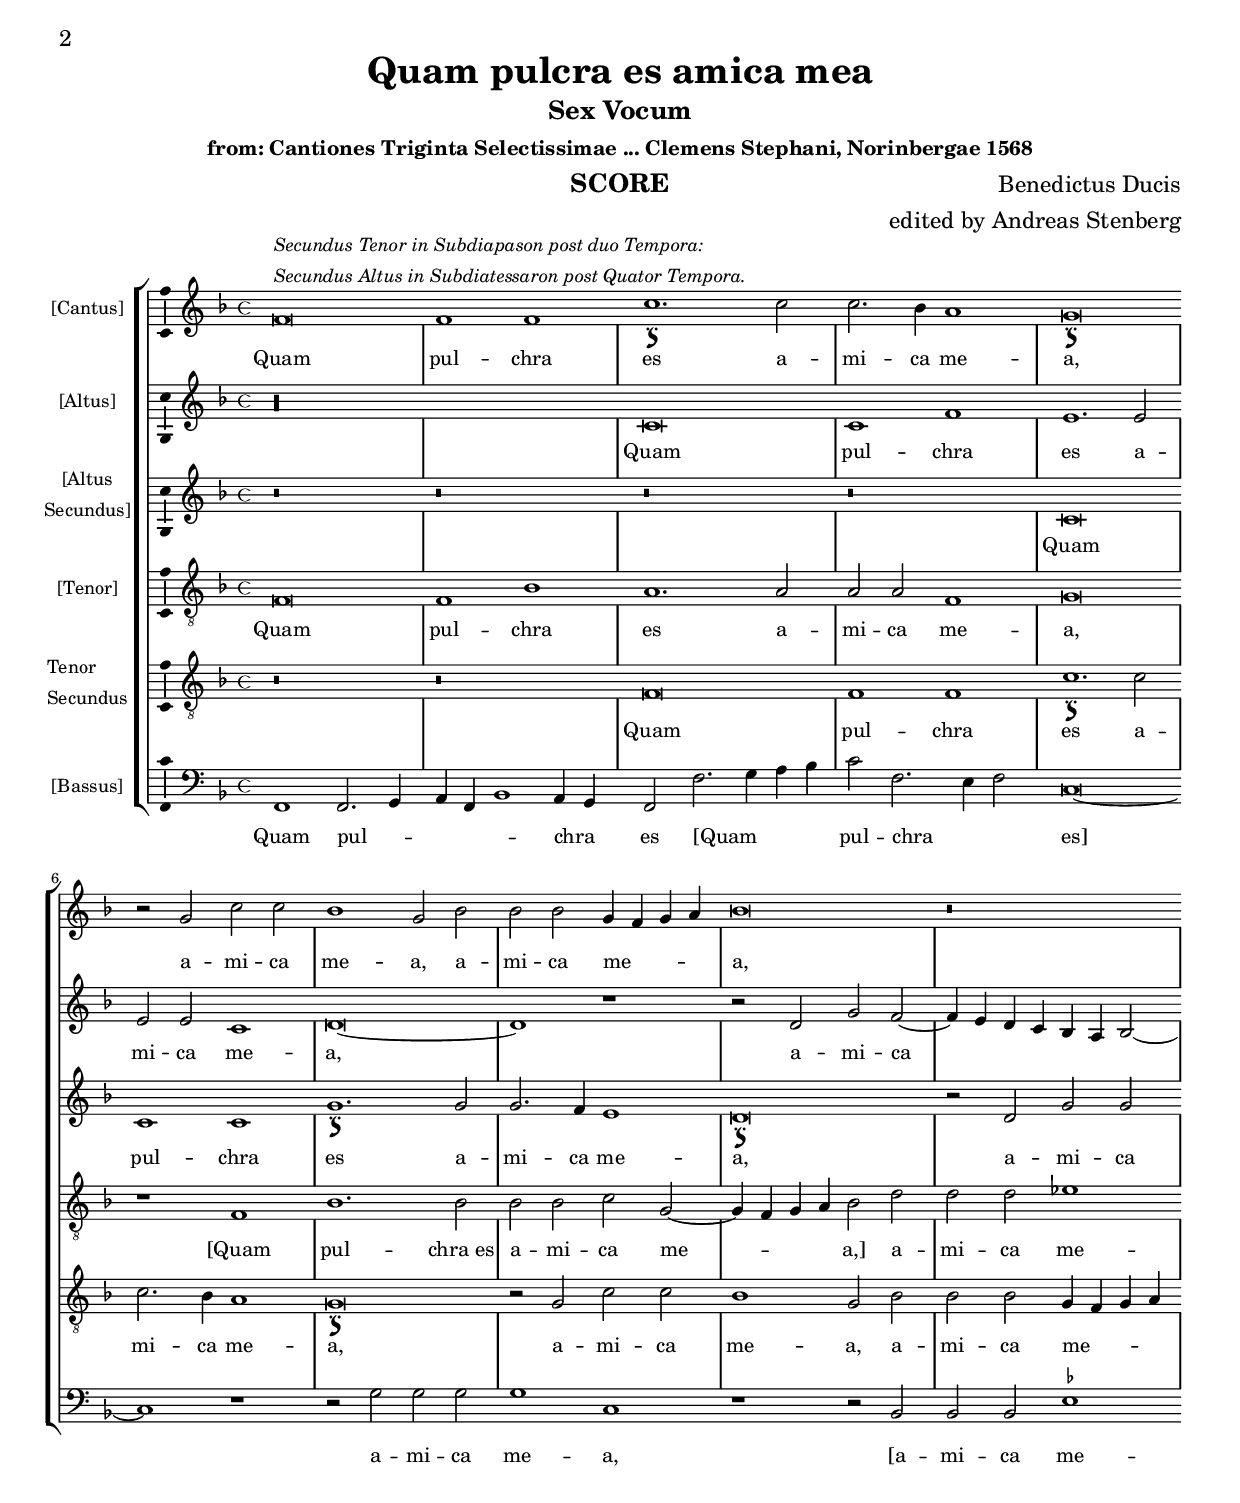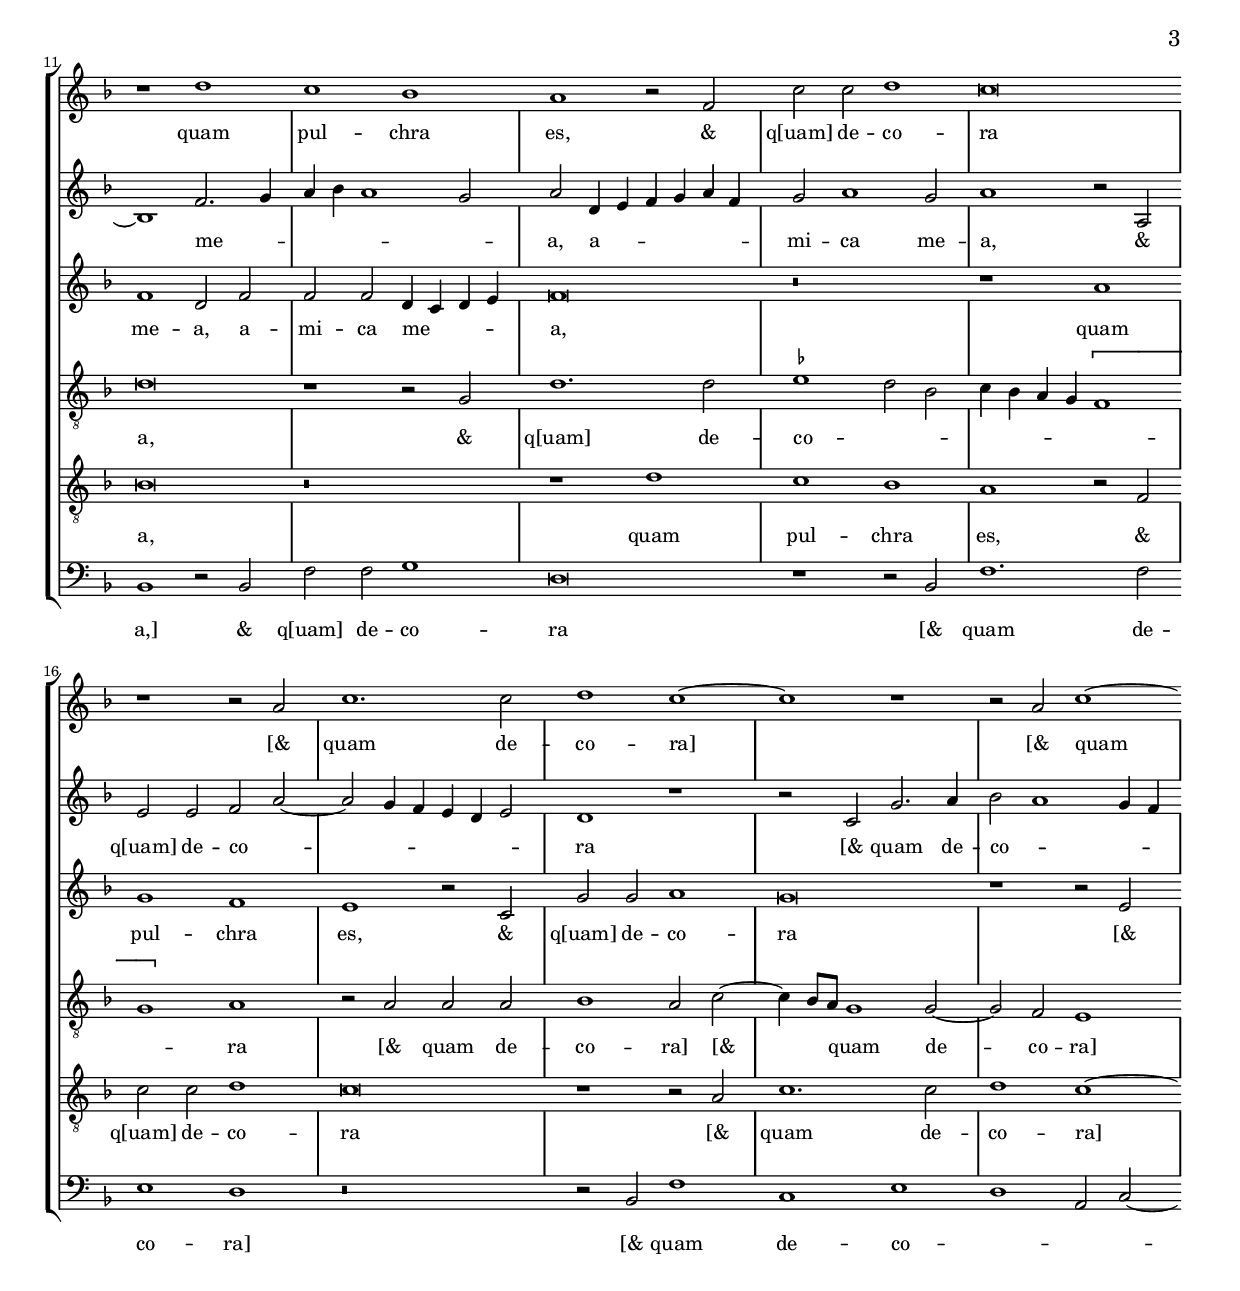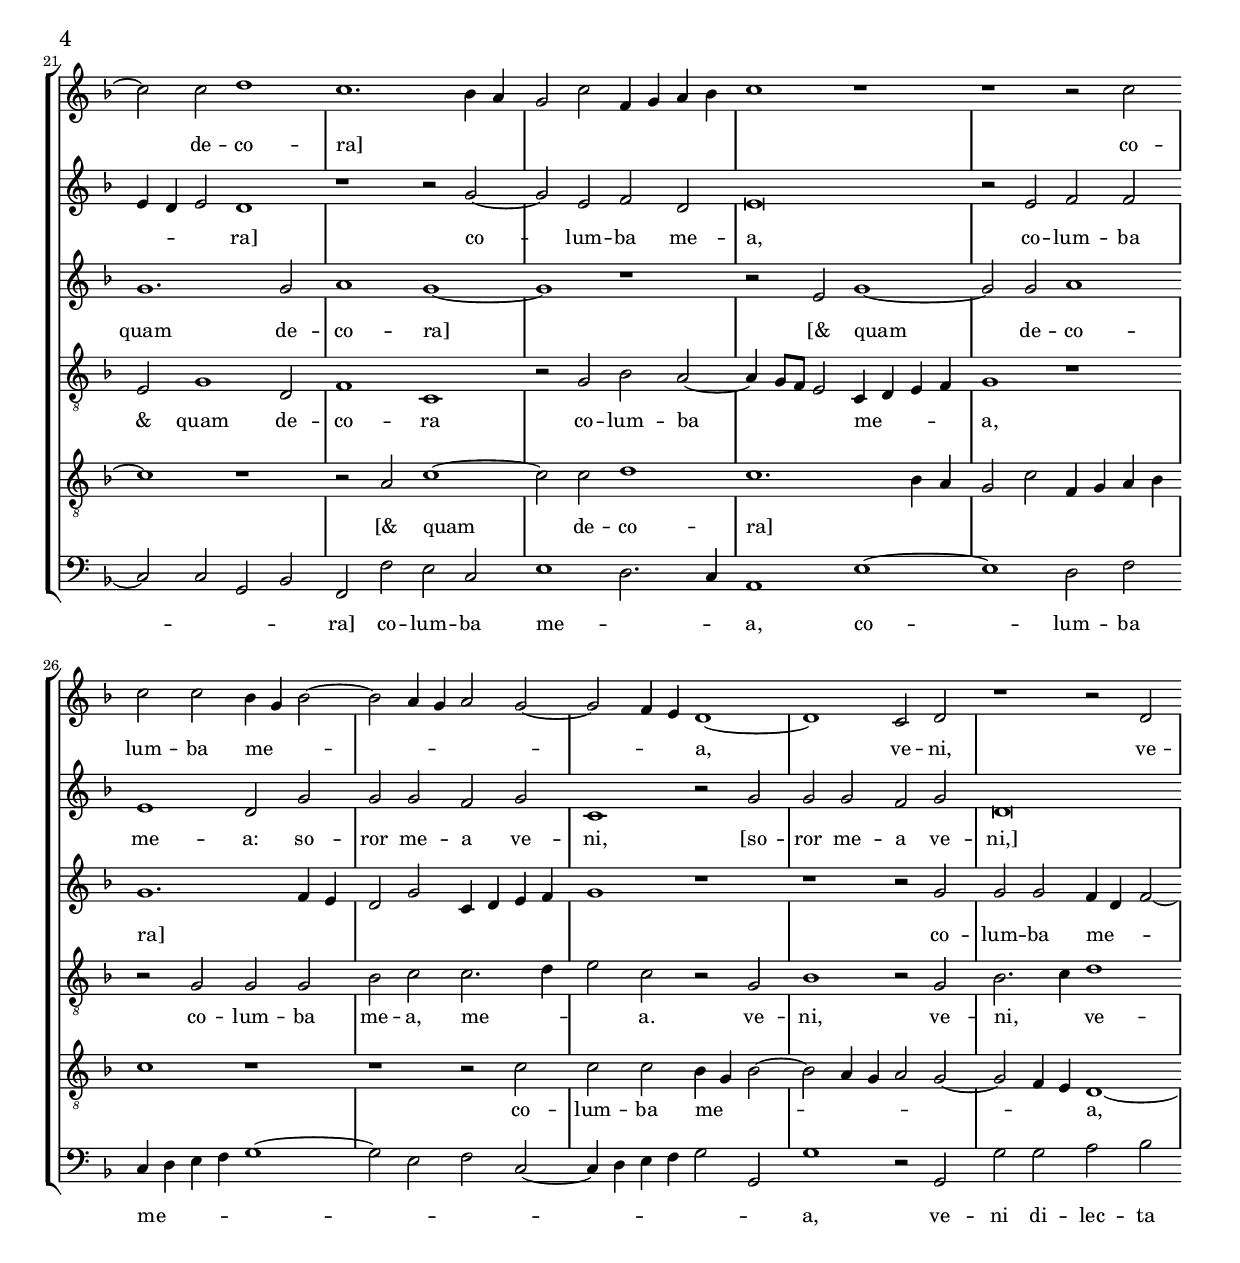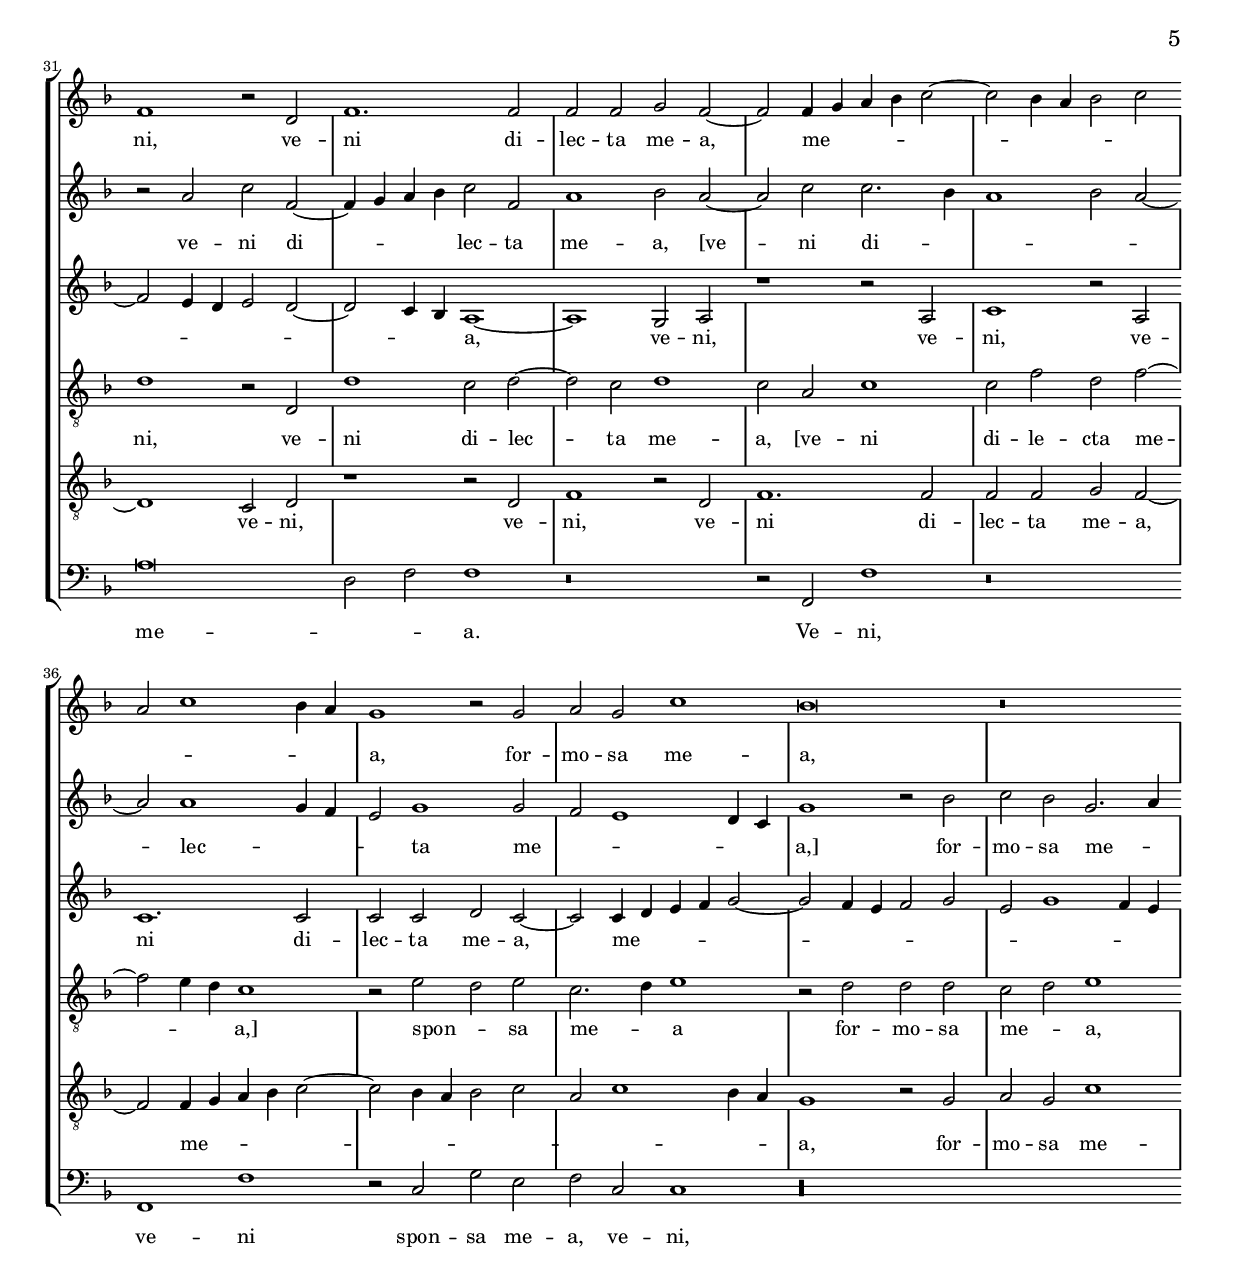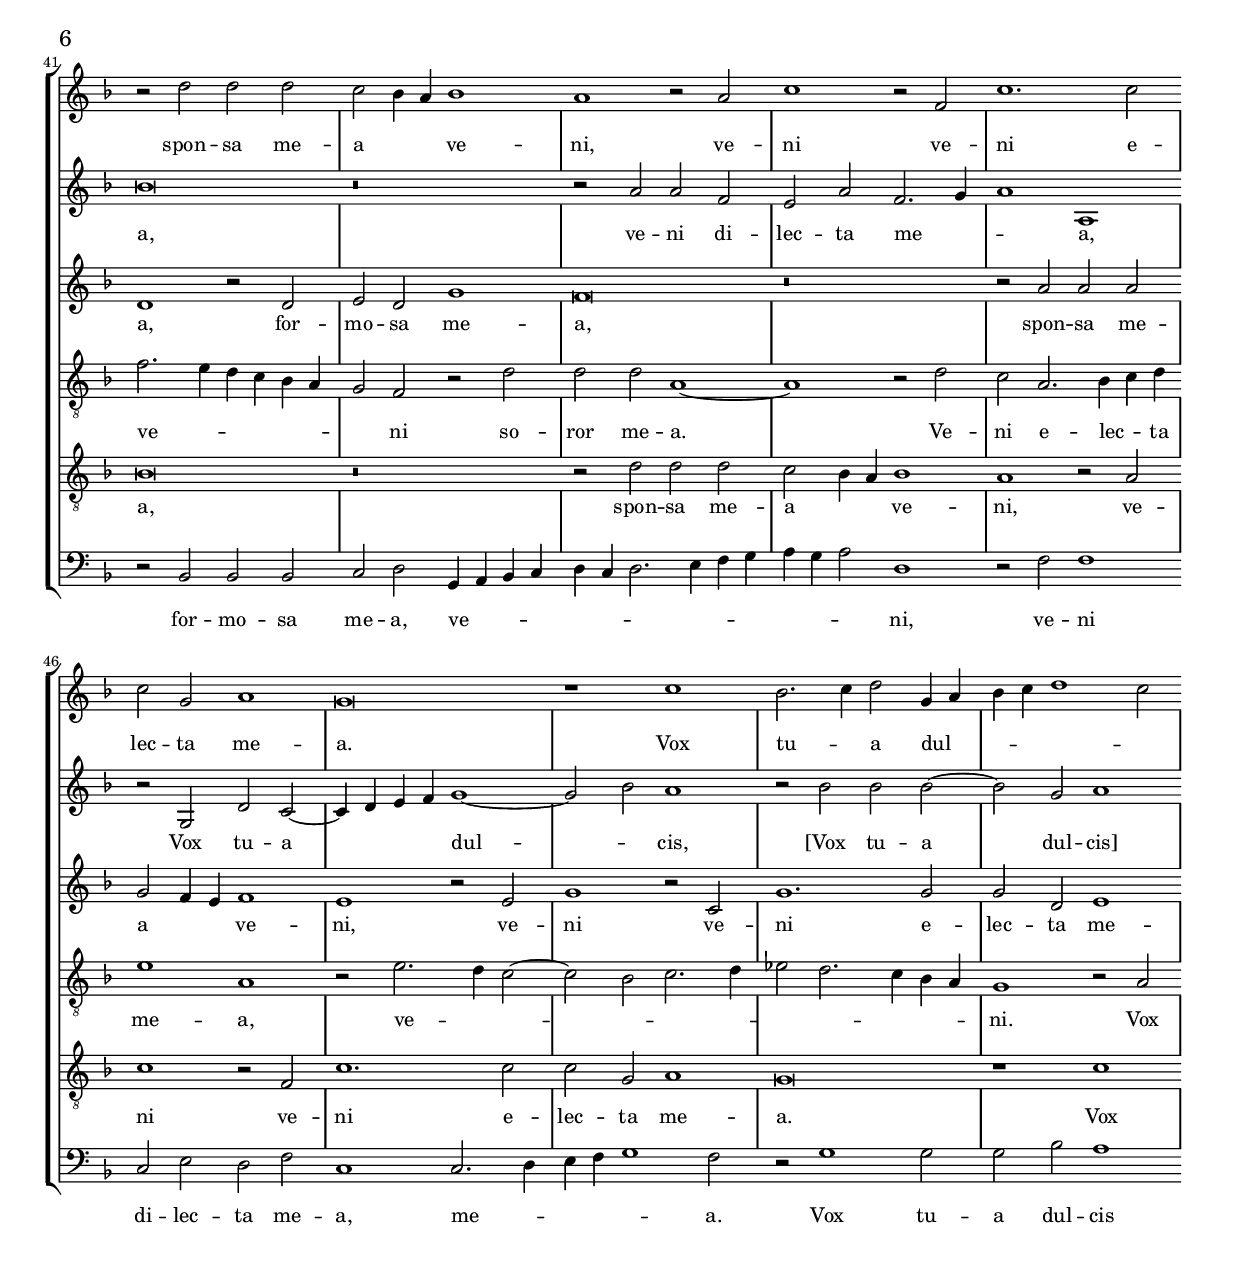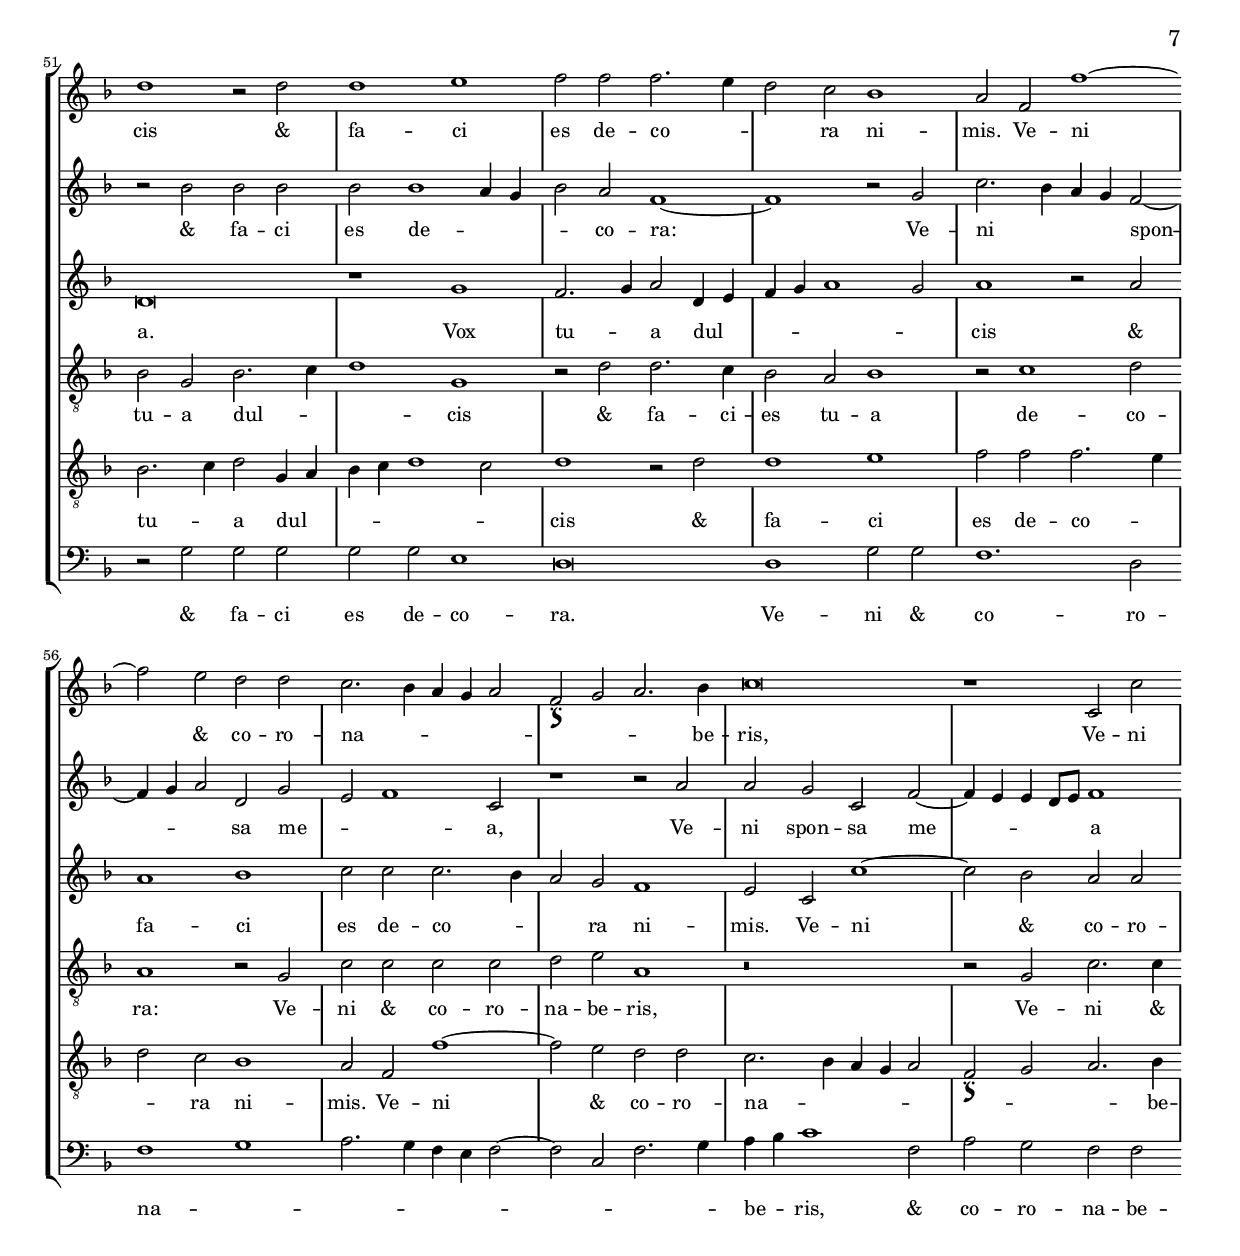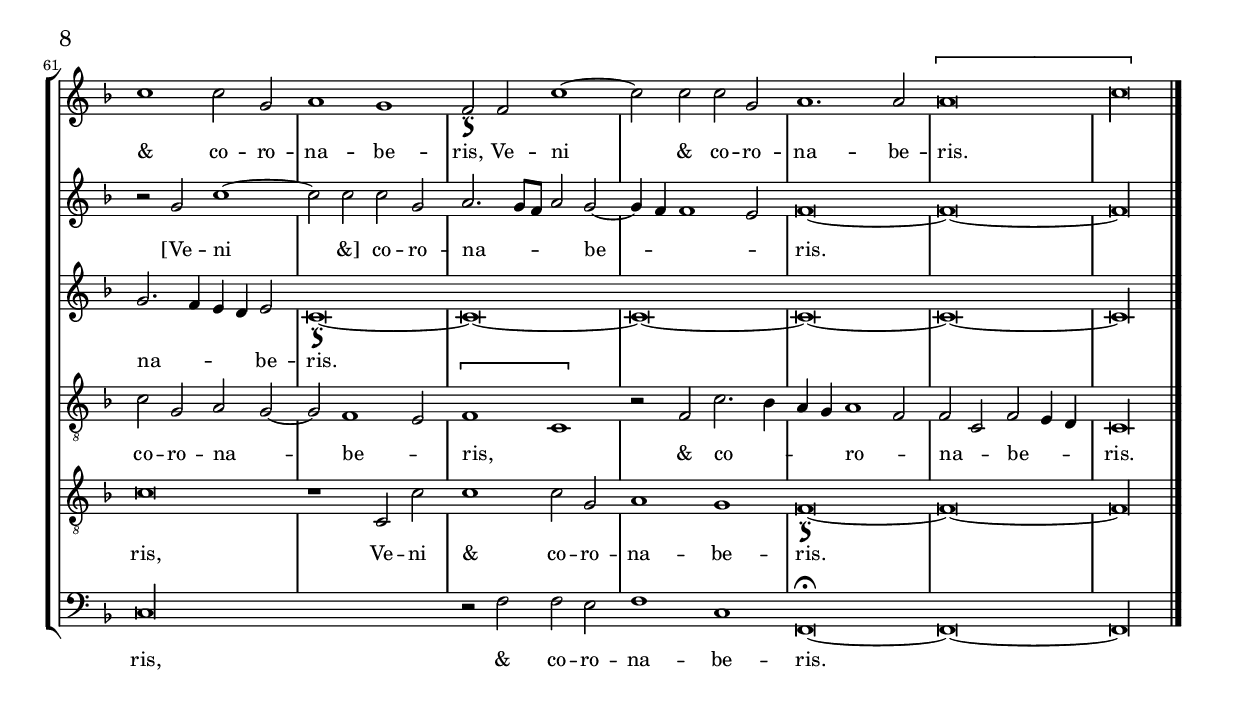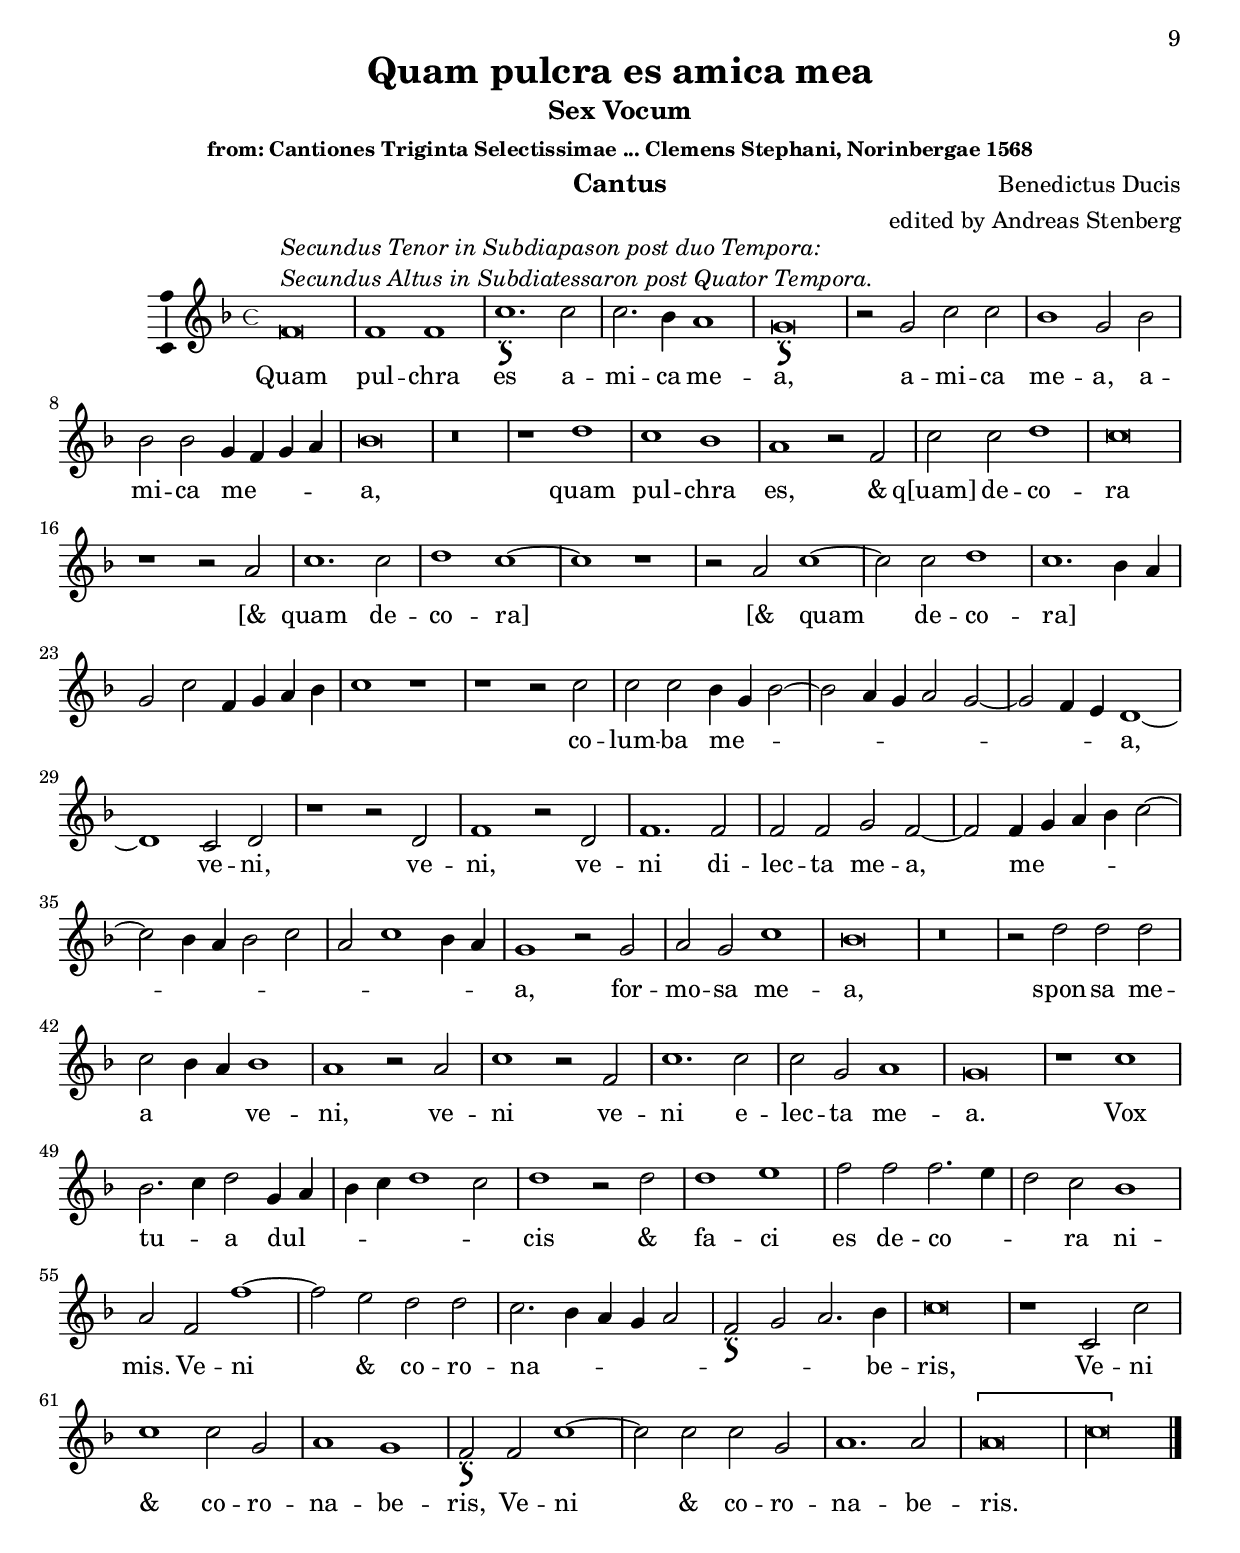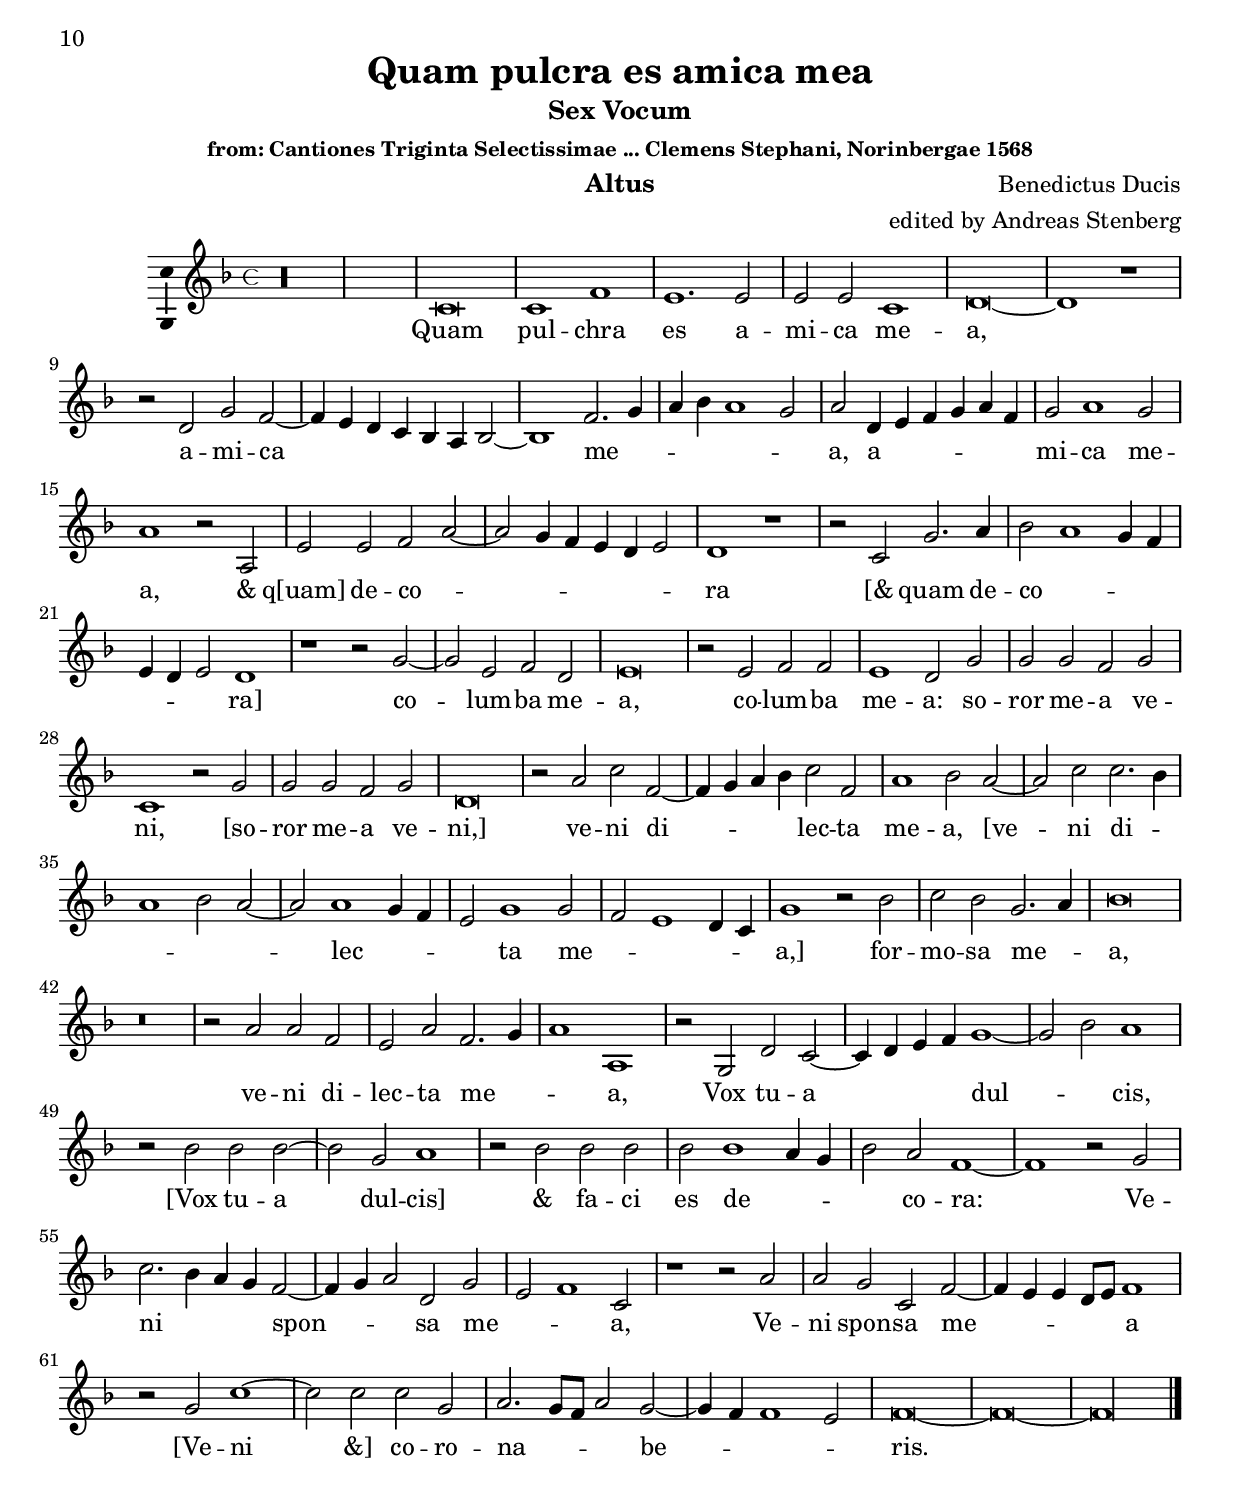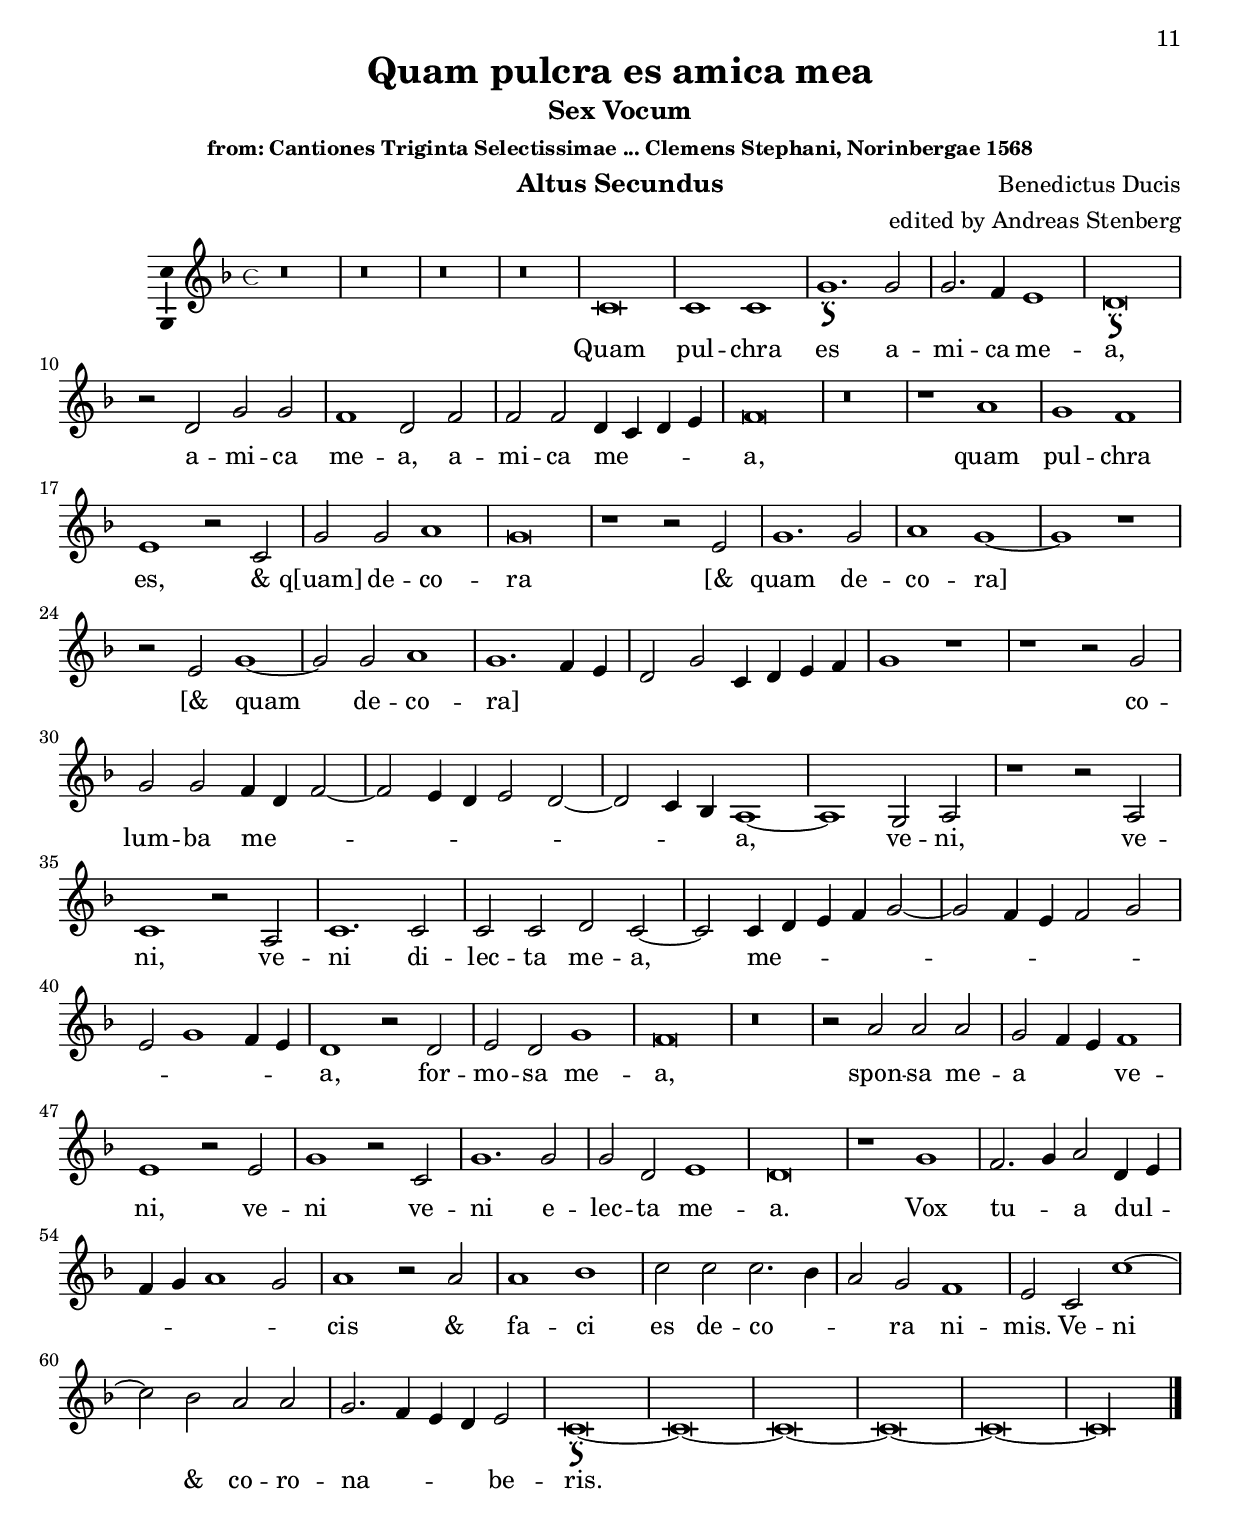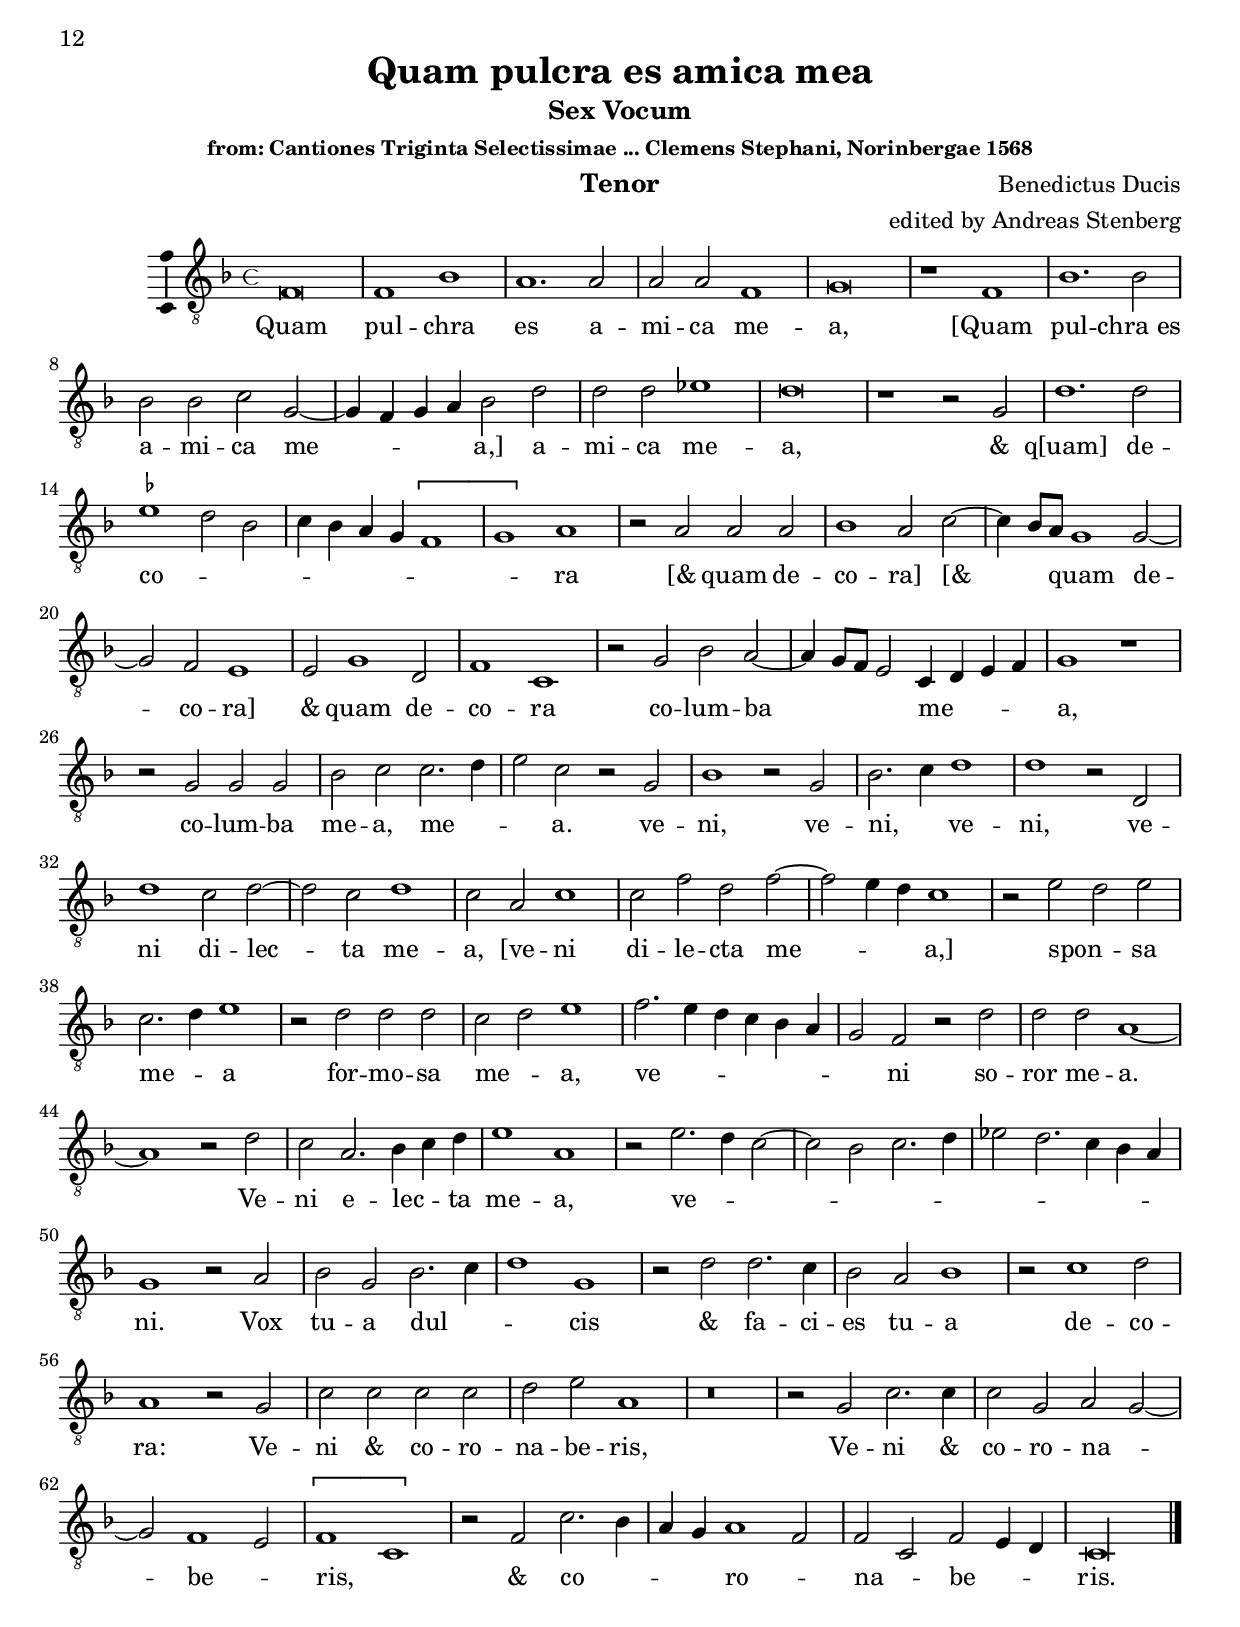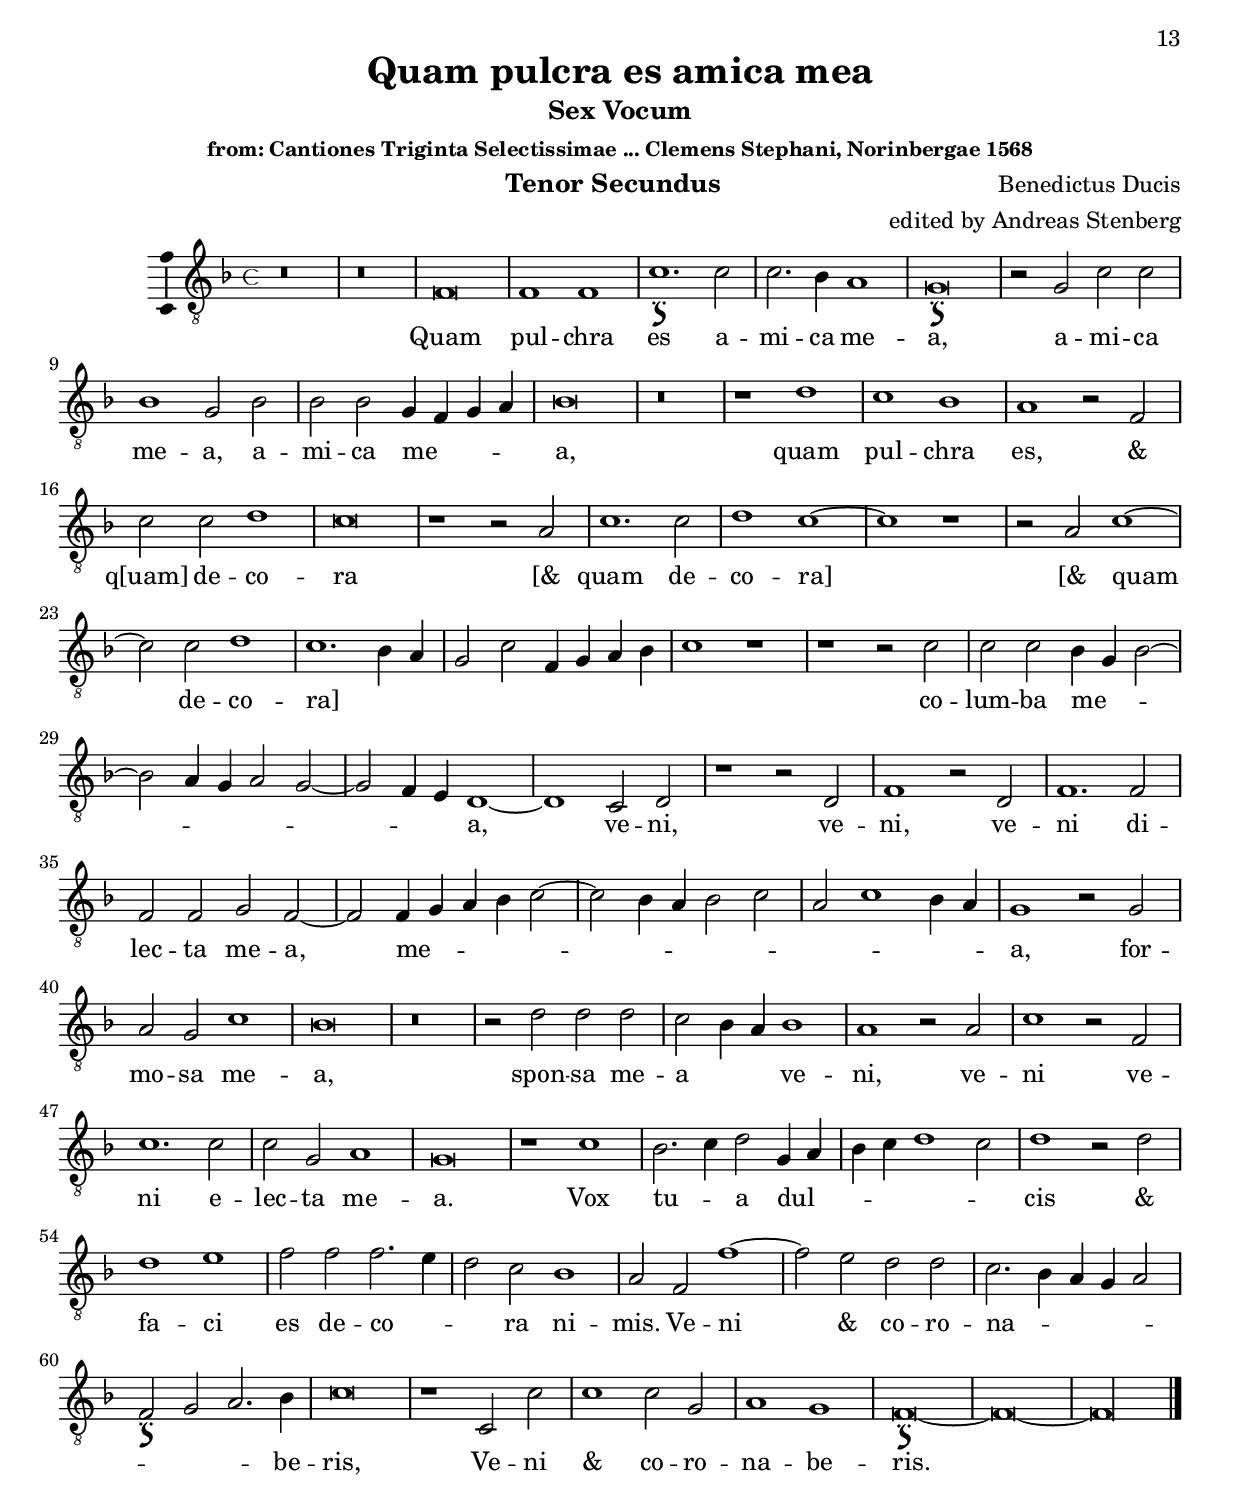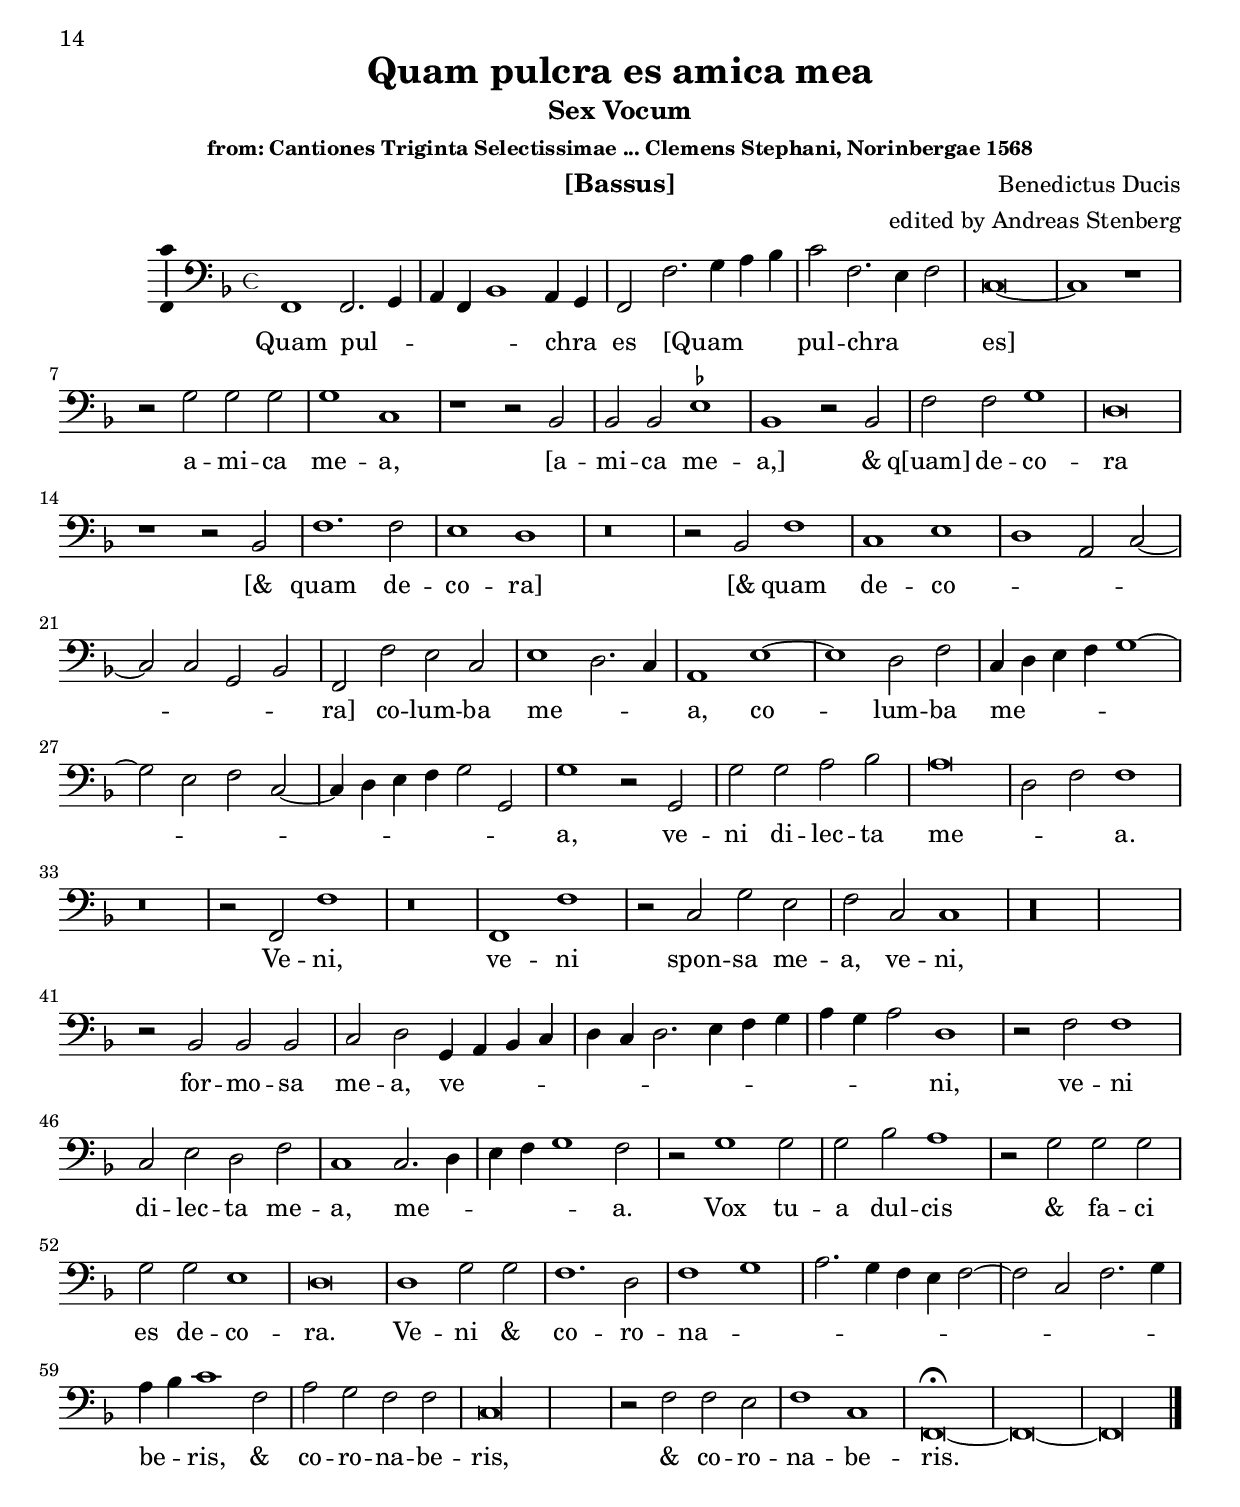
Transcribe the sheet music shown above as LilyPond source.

\version "2.18.2"
\language "deutsch"
\paper {
  ragged-bottom = ##t
  ragged-last-bottom = ##t
  print-all-headers = ##t
  page-breaking = #ly:minimal-breaking
}
% #(set-global-staff-size 18)
ficta = { \once \set  suggestAccidentals =##t }
fictaOff = { \set suggestAccidentals =##f }

\header {
  title = "Quam pulcra es amica mea"
  subtitle = "Sex Vocum"
  subsubtitle = "from: Cantiones Triginta Selectissimae ... Clemens Stephani, Norinbergae 1568" 
  composer = "Benedictus Ducis"
  arranger = "edited by Andreas Stenberg" 
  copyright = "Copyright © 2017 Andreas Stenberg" 
}

global = {
  \key f \major
  \override Staff.TimeSignature.style = #'mensural 
  \time 4/4
  \set Timing.measureLength =#(ly:make-moment 8/4)
  \hide Slur
}

soprano = \relative c' {
  \global
  % Music follows here.
  \tag #'sop {
    f\breve ^\markup {
      \italic
      \column { 
        "Secundus Tenor in Subdiapason post duo Tempora:"
        "Secundus Altus in Subdiatessaron post Quator Tempora."
      }
    }
  }
  \tag #'alt { 
    r\breve
    r\breve
    r\breve
    r\breve
    f\breve
  }
  \tag #'ten {
    r\breve
    r\breve
    f\breve
  }
  f1 f1
  c'1._\signumcongruentiae c2
  c2. b4 a1
  g\breve_\signumcongruentiae
  r2 g2 c2 c2
  b1 g2 b2 
  b2 b2 g4( f4 g4 a4) 
  %%  page 1 system 2
  b \breve 
  r \breve
  r1 d1
  c1 b1
  a1 r2 f2
  c'2 c2 d1
  c\breve
  r1 r2 a2
  c1. c2 
  d1 c1~
  c1 r1 
  r2 a2 c1~
  c2 c2 d1 
  c1.( b4 a g2
  c2  f,4 g4 a4 b4
  %% page 1 system 3
  c1) r1
  r1 r2 c2
  c2 c2 b4( g4 b2~
  b2 a4 g4 a2 g2~
  g2 f4 e4) d1~
  d1 c2 d2
  r1 r2 d2
  f1 r2 d2
  f1. f2
  f2 f2 g2 f2~
  f2 f4(g4
  %% page 1 system 4
  a4 b4 c2~
  c2 b4 a4 b2 c2 
  a2 c1 b4 a4) 
  g1 r2 g2 
  a2 g2  c1
  b\breve
  r\breve
  r2 d2 d2 d2 
  c2( b4 a4) b1
  a1 r2 a2
  c1 r2 f,2
  c'1. c2
  %% page 2 system 1
  c2 g2 a1
  g\breve
  r1 c1
  b2.( c4) d2 g,4( a4
  b4 c4 d1 c2)
  d1 r2 d2
  d1 e1
  f2 f2 f2.( e4
  d2) c2 b1
  a2 f2
  %% page 2 system 2
  f'1~
  f2 e2  d2 d2 
  \tag #'sop {
  c2.( b4 a4 g4 a2 
  f2_\signumcongruentiae  g2 a2.)  b4 
  c\breve
  r1 c,2 c'2
  c1 c2 g2
  a1 g1
  f2_\signumcongruentiae f2 c'1~
  c2 c2 c2 g2
  a1. a2 
  \[a\breve(
  \cadenzaOn
  c\longa)\]
  \undo \hide Staff.BarLine
  \bar "|."
  }
  \tag #'alt {
    c2.( b4 a4 g4) a2 
    f\breve~_\signumcongruentiae
    f\breve~
    f\breve~
    f\breve~
    f\breve~
    \cadenzaOn
    f\longa
  \undo \hide Staff.BarLine
  \bar "|."
    
  }
  \tag #'ten {
  c'2.( b4 a4 g4 a2 
  f2_\signumcongruentiae  g2 a2.)  b4 
  c\breve
  r1 c,2 c'2
  c1 c2 g2
  a1 g1
  f\breve~_\signumcongruentiae
  f\breve~
  \cadenzaOn
 f \longa
  \undo \hide Staff.BarLine
  \bar "|."
  }
}

alto = \relative c' {
  \global
  % Music follows here.
r\longa
c\breve
c1 f1
e1. e2
e2 e2 c1
d\breve~
d1 r1
r2 d2 g2 f2~(
f4 e4 d4 c4 b4 a4  b2~
b1) f'2.( g4
%% page 1 system 2
a4 b4 a1 g2)
a2  d,4( e4 f4 g4 a4 f4 )
g2 a1 g2
a1 r2 a,2
e'2 e2 f2( a2~
a2 g4 f4 e4 d4 e2)
d1 r1
r2 c2 g'2. a4
%% page 1 system 3
b2( a1 g4 f4
e4 d4 e2) d1
r1 r2 g2~
g2 e2 f2 d2
 e\breve
 r2 e2 f2 f2
 e1 d2 g2
 g2 g2 f2 g2 
 c,1 r2 g'2 
 g2 g2
 %% page 1 system 4
 f2 g2
 d\breve
 r2 a'2 c2 f,2~(
 f4  g4 a4 b4) c2 f,2
 a1 b2 a2~
 a2 c2 c2.( b4 
 a1 b2 a2~
 a2) a1( g4 f4
 e2) g1 g2(
 f2 e1 d4 c4)
 %% page 2 system 1
 g'1 r2 b2
 c2 b2 g2.( a4)
 b\breve
 r\breve
 r2 a2 a2 f2
 e2 a2 f2.( g4
 a1) a,1
 r2 g2 d'2 c2~(
 c4 d4 e4 f4) g1~(
 g2 b2) a1 
 r2 b2
 %% page 2 system 2
 b2 b2~
 b2 g2 a1 
 r2 b2 b2 b2 
 b2 b1( a4 g4 
 b2) a2 f1~
 f1 r2 g2 
 c2.( b4 a4 g4) f2~(
 f4 g4 a2) d,2 g2( 
 e2 f1) c2 
 r1 r2 a'2
 %% page 2 system 3
 a2 g2 c,2 f2~(
 f4 e4 e4 d8 e8) f1
 r2 g2 c1~
 c2 c2 c2 g2
 a2.(  g8 f8 a2) g2~(
 g4 f4 f1 e2)
 f\breve~
 f\breve~
 \cadenzaOn
 f\longa
  \undo \hide Staff.BarLine
  \bar "|."
 
}
diatonicScale = \relative c' { c d e f g a b c d e f }
altoII = \relative c' {
  \global
  % Music follows here.
   \modalTranspose f c \diatonicScale  {    \keepWithTag  #'alt
                                           \soprano }
}

tenor = \relative c' {
  \global
  % Music follows here.
  f,\breve
  f1 b1
  a1. a2 
  a2 a2 f1
  g\breve
  r1 f1
  b1. b2
  b2 b2 c2 g2~(
  g4 f4 g4 a4) b2 d2
  %% page 1 system 2
  d2 d2 es1
  d\breve
  r1 r2 g,2
  d'1. d2
  \ficta es1( d2 b2
  c4 b4 a4 g4 \[f1
  g1)\] a1
  r2 a2 a2 a2 
  b1 a2 c2~(
  c4 b8 a8) g1g2~
  g2 f2 e1
  %% page 1 system 3
  e2 g1 d2
  f1 c1
  r2 g'2 b2 a2~(
  a4 g8 f8 e2) c4( d4 e4 f4)
  g1 r1
  r2 g2 g2 g2 
  b2 c2 c2.( d4
  e2) c2 r2 g2
  b1 r2 g2
  %% page 1 system 4
  b2.( c4) d1
  d1 r2 d,2
  d'1 c2 d2~
  d2 c2 d1 
  c2 a2 c1
  c2 f2 d2 f2~(
  f2 e4 d4)  c1
  r2 e2( d2) e2
  c2.( d4) e1
  r2 d2
  %% page 2 system 1
  d2 d2
  c2( d2) e1
  f2.( e4 d4 c4 b4 a4 
  g2) f2 r2 d'2 
  d2 d2 a1~
  a1 r2 d2
  c2 a2. b4( c4) d4 
  e1 a,1
  r2 e'2.( d4 c2~
  c2 b2 
  %% page 2 system 2
  c2. d4 
  es2 d2. c4 b4 a4) 
  g1 r2 a2
  b2 g2 b2.( c4
  d1) g,1
  r2 d'2 d2. c4
  b2 a2 b1
  r2 c1 d2
  a1 r2 g2 
  c2 c2
  %% page 2 system 3
  c2 c2 
  d2 e2 a,1
  r\breve
  r2 g2 c2. c4 
  c2 g2 a2( g2~
  g2) f1( e2)
  \[ f1( c1)\]
  r2 f2 c'2.( b4
  a4 g4) a1( f2)
  f2( c2) f2( e4 d4)
  \cadenzaOn
  c\longa
 \undo \hide Staff.BarLine
  \bar "|."
 }

tenorII = \relative c' {
  \global
  % Music follows here.
  \transpose c' c
  \keepWithTag #'ten
  \soprano
  
}

bass = \relative c {
  \global
  % Music follows here.
 f,1 f2.( g4
 a4 f4 b1) a4( g4)
 f2 f'2. ( g4 a4 b4) 
 c2 f,2.( e4 f2)
 c\breve~
 c1 r1
 r2 g'2 g2 g2
 %% page 1 system 2
 g1 c,1
 r1 r2 b2
 b2 b2 \ficta es1
 b1 r2 b2
 f'2 f2 g1
 d\breve
 r1 r2 b2
 f'1. f2
 e1 d1 
 r\breve
 r2 b2 f'1
 c1 e1(
 d1 a2 c2~
 c2 c2 g2 b2)
 %% page 1 system 3
 f2 f'2 e2 c2
 e1( d2. c4)
 a1 e'1~
 e1 d2 f2
 c4( d4 e4 f4  g1~
 g2 e2 f2 c2~
 c4 d4 e4 f4 g2 g,2)
 g'1 r2 g,2
 g'2 g2 a2 b2
 %% page 1 system 4
 a\breve(
 d,2 f2) f1
 r\breve
 r2 f,2 f'1
 r\breve
 f,1 f'1
 r2 c2 g'2 e2
 f2 c2 c1
 r\longa
 r2 b2 b2 b2
 c2 d2 g,4( a4 b4 c4
 d4 c4 d2. e4 f4 g4
 %% page 2 system 1
 a4 g4 a2) d,1
 r2 f2 f1
 c2 e2 d2 f2
 c1 c2.( d4 
 e4 f4 g1) f2 
 r2 g1 g2
 g2 b2 a1
 r2 g2 g2 g2 
 g2 g2 e1
 %% page 2 system 2
 d\breve
 d1 g2 g2
 f1. d2
 f1( g1
 a2. g4 f4 e4 f2~
 f2 c2 f2. g4)
 a4( b4) c1 f,2
 a2 g2 f2 f2
 c\longa 
 r2 f2
 %% page 2 system 3
 f2 e2 f1
 c1 
 f,\breve~^\fermata
 f\breve~
 \cadenzaOn
 f\longa
 \undo \hide Staff.BarLine
  \bar "|."
 }

sopranoVerse = \lyricmode {
  % Lyrics follow here.
  Quam pul -- chra es a -- mi -- ca me -- a,
  a -- mi -- ca me -- a,
  a -- mi -- ca me -- a,
  quam pul -- chra es, "&" q[uam] de -- co -- ra
  "[&" quam de -- co -- ra]
  "[&" quam de -- co -- ra]
  co -- lum -- ba me -- a, 
  ve -- ni, ve -- ni, ve -- ni  di -- lec -- ta me -- a, me -- a,
  for --  mo -- sa me -- a, 
  spon -- sa me -- a
  ve -- ni, ve -- ni ve --  ni 
  e -- lec -- ta me -- a.
  Vox tu -- a dul -- cis "&" fa -- ci es de -- co -- ra ni -- mis.
  \tag #'sop {
    Ve -- ni "&" co -- ro -- na -- be  --  ris,
  Ve -- ni "&" co -- ro -- na -- be  --  ris,
  Ve -- ni "&" co -- ro -- na -- be  --  ris.
  }
  \tag #'alt {
   Ve -- ni "&" co -- ro -- na -- be  --  ris.
  }
  \tag #'ten {
  Ve -- ni "&" co -- ro -- na -- be  --  ris,
  Ve -- ni "&" co -- ro -- na -- be  --  ris.
  }
 
}

altoVerse = \lyricmode {
  % Lyrics follow here.
  Quam pul -- chra es a -- mi -- ca me -- a,
  a -- mi -- ca me -- a,
  a -- mi -- ca me -- a,
  "&" q[uam] de -- co -- ra
  "[&" quam de -- co -- ra]
  co -- lum -- ba me -- a, 
  co -- lum -- ba me -- a:
  so -- ror me -- a ve -- ni, 
  [so -- ror me -- a ve -- ni,]
  ve -- ni  di -- lec -- ta me -- a,
  [ve -- ni  di -- lec -- ta me -- a,]
  for --  mo -- sa me -- a, 
  ve -- ni  di -- lec -- ta me -- a,
  Vox tu -- a dul -- cis,
 [Vox tu -- a dul -- cis]
  "&" fa -- ci es de -- co -- ra:
  Ve -- ni spon -- sa me -- a,
  Ve -- ni spon -- sa me -- a
  [Ve -- ni "&]" co -- ro -- na -- be  --  ris.
  
}

tenorVerse = \lyricmode {
  % Lyrics follow here.
  Quam pul -- chra es a -- mi -- ca me -- a,
 [Quam pul -- chra_es a -- mi -- ca me -- a,]
  a -- mi -- ca me -- a,
  "&" q[uam] de -- co -- ra
  "[&" quam de -- co -- ra]
  "[&" quam de -- co -- ra]
  "&" quam de -- co -- ra
  co -- lum -- ba me -- a, 
  co -- lum -- ba me -- a,  me -- a.
  ve -- ni, ve -- ni, ve -- ni, 
  ve -- ni   di -- lec -- ta me -- a, 
  [ve -- ni di -- le -- cta me -- a,]
  spon -- sa me -- a
  for  -- mo -- sa me -- a,
  ve -- ni so -- ror me -- a.
  Ve --  ni   e -- lec -- ta me -- a, ve -- ni.
  Vox tu -- a dul -- cis "&" fa -- ci -- es tu -- a de -- co -- ra: 
  Ve -- ni "&" co -- ro -- na -- be  --  ris,
  Ve -- ni "&" co -- ro -- na -- be  --  ris,
  "&" co -- ro -- na -- be  --  ris.  
}

bassVerse = \lyricmode {
  % Lyrics follow here.
  Quam pul -- chra es 
  [Quam pul -- chra es] 
  a -- mi -- ca me -- a,
  [a -- mi -- ca me -- a,]
  "&" q[uam] de -- co -- ra
  "[&" quam de -- co -- ra]
  "[&" quam de -- co -- ra]
  co -- lum -- ba me -- a, 
  co -- lum -- ba me -- a, 
  ve -- ni  di -- lec -- ta me -- a.
  Ve -- ni, ve -- ni
  spon -- sa me -- a,  ve  -- ni, 
  for --  mo -- sa me -- a, ve -- ni,
  ve -- ni di -- lec -- ta me -- a, me -- a.
  Vox tu -- a dul -- cis "&" fa -- ci es de -- co -- ra.
  Ve -- ni "&" co -- ro -- na -- be  --  ris,
   "&" co -- ro -- na -- be  --  ris,
   "&" co -- ro -- na -- be  --  ris.
  
}

%% for midi
rehearsalMidi = #
(define-music-function
 (parser location name midiInstrument lyrics) (string? string? ly:music?)
 #{
   \unfoldRepeats <<
     \new Staff = "soprano" \new Voice = "soprano" {\keepWithTag #'sop  \soprano  }
     \new Staff = "alto" \new Voice = "alto" { \alto  }
     \new Staff = "altoII" \new Voice = "altoII" { \keepWithTag #'alt \altoII  }
     \new Staff = "tenor" \new Voice = "tenor" { \tenor }
     \new Staff = "tenorII" \new Voice = "tenorII" { \keepWithTag #'ten \tenorII }
     \new Staff = "bass" \new Voice = "bass" { \bass }
     \context Staff = $name {
       \set Score.midiMinimumVolume = #0.7
       \set Score.midiMaximumVolume = #0.9
       \set Score.midiInstrument = "choir aahs"
       \set Score.tempoWholesPerMinute = #(ly:make-moment 60 1)
       \set Staff.midiMinimumVolume = #0.8
       \set Staff.midiMaximumVolume = #1.0
       \set Staff.midiInstrument = $midiInstrument
     }
     \new Lyrics \with {
       alignBelowContext = $name
     } \lyricsto $name $lyrics
   >>
 #})

%% for print
\score {
  \new StaffGroup <<
    \new Staff \with {
      midiInstrument = "choir aahs"
      instrumentName = "[Cantus]"
      \consists "Ambitus_engraver"
    } {   \hide Staff.BarLine  \keepWithTag #'sop \soprano }
    \addlyrics { \keepWithTag #'sop  \sopranoVerse }
    \new Staff \with {
      midiInstrument = "choir aahs"
      instrumentName = "[Altus]"
      \consists "Ambitus_engraver"
    } { \clef "treble"   \hide Staff.BarLine  \alto }
    \addlyrics { \altoVerse }
    \new Staff \with {
      midiInstrument = "choir aahs"
      instrumentName = \markup {
        \center-column {
          "[Altus" 
          "Secundus]"
        }
      }
      \consists "Ambitus_engraver"
    } { \clef "treble"   \hide Staff.BarLine  \altoII }
    \addlyrics { \keepWithTag #'alt  \sopranoVerse }
    \new Staff \with {
      midiInstrument = "choir aahs"
      instrumentName = "[Tenor]"
      \consists "Ambitus_engraver"
    } { \clef "treble_8"   \hide Staff.BarLine \tenor }
    \addlyrics { \tenorVerse }
    \new Staff \with {
      midiInstrument = "choir aahs"
      instrumentName = \markup {
        \column { 
          "Tenor"
          "Secundus"
        }
      }
      \consists "Ambitus_engraver"
    } { \clef "treble_8"   \hide Staff.BarLine \tenorII }
    \addlyrics { \keepWithTag #'ten \sopranoVerse }
    \new Staff \with {
      midiInstrument = "choir aahs"
      instrumentName = "[Bassus]"
      \consists "Ambitus_engraver"
    } { \clef bass   \hide Staff.BarLine \bass }
    \addlyrics { \bassVerse }
  >>
  \layout { #(layout-set-staff-size 16)}
  \midi { \tempo 1 = 66 }
  \header {
    instrument = "SCORE"
    breakbefore = ##t
  }
}
\score {
  \new Staff \with {
    midiInstrument = "choir aahs"
%    instrumentName = "[Cantus]"
    \consists "Ambitus_engraver"
  } { \set Timing.defaultBarType = "'" \keepWithTag #'sop  \soprano }
  \addlyrics { \sopranoVerse }
  \layout { #(layout-set-staff-size 20)}
  \header {
        instrument = "Cantus"
    breakbefore = ##t
  }
}
\score {
  \new Staff \with {
    midiInstrument = "choir aahs"
%    instrumentName = "[Altus]"
    \consists "Ambitus_engraver"
  } { \clef "treble" \set Timing.defaultBarType =  "'"  \alto }
  \addlyrics { \altoVerse }
  \layout { #(layout-set-staff-size 20)}
  \header {
       instrument = "Altus"
    breakbefore = ##t
  }
}
\score {
  \new Staff \with {
    midiInstrument = "choir aahs"
 %   instrumentName = "[Altus Secundus]"
    \consists "Ambitus_engraver"
  } { \clef "treble" \set Timing.defaultBarType =  "'" \keepWithTag #'alt  \altoII }
  \addlyrics { \keepWithTag #'alt  \sopranoVerse }
  \layout { #(layout-set-staff-size 20)}
  \header {
       instrument = "Altus Secundus"
    breakbefore = ##t
  }
}
\score {
  \new StaffGroup <<
    \new Staff \with {
      midiInstrument = "choir aahs"
%      instrumentName = "[Tenor]"
      \consists "Ambitus_engraver"
    } { \clef "treble_8" \set Timing.defaultBarType =  "'" \tenor }
    \addlyrics { \tenorVerse }
  >>
  \layout { #(layout-set-staff-size 20)}
  \header {
       instrument = "Tenor"
    breakbefore = ##t
  }
}
\score {
  \new Staff \with {
    midiInstrument = "choir aahs"
%    instrumentName = "Tenor Secundus"
    \consists "Ambitus_engraver"
  } { \clef "treble_8" \set Timing.defaultBarType = "'" \keepWithTag #'ten \tenorII }
  \addlyrics { \keepWithTag #'ten \sopranoVerse }
  \layout { #(layout-set-staff-size 20)}
  \header {
        instrument = "Tenor Secundus  "
    breakbefore = ##t
  }
}
\score {
  \new Staff \with {
    midiInstrument = "choir aahs"
    %      instrumentName = "Bass"
    \consists "Ambitus_engraver"
  } { \clef bass \set Timing.defaultBarType = "'" \bass }
  \addlyrics { \bassVerse }
  \layout { #(layout-set-staff-size 20)}
  \header {
    instrument = "[Bassus]"
    breakbefore = ##t
  }
}
% Rehearsal MIDI files:
\book {
  \bookOutputSuffix "soprano"
  \score {
    \rehearsalMidi "soprano" "oboe" \keepWithTag #'sop \sopranoVerse
    \midi {    \tempo 1 = 60
    }
  }
}

\book {
  \bookOutputSuffix "alto"
  \score {
    \rehearsalMidi "alto" "english horn" \altoVerse
    \midi {    \tempo 1 = 60
    }
  }
}

\book {
  \bookOutputSuffix "altoII"
  \score {
    \rehearsalMidi "altoII" "english horn" \keepWithTag #'alt \sopranoVerse
    \midi {    \tempo 1 = 60
    }
  }
}

\book {
  \bookOutputSuffix "tenor"
  \score {
    \rehearsalMidi "tenor" "bassoon" \tenorVerse
    \midi {    \tempo 1 = 60
    }
  }
}
\book {
  \bookOutputSuffix "tenorII"
  \score {
    \rehearsalMidi "tenorII" "bassoon" \keepWithTag #'ten  \sopranoVerse
    \midi {    \tempo 1 = 60
    }
  }
}

\book {
  \bookOutputSuffix "bass"
  \score {
    \rehearsalMidi "bass" "bassoon" \bassVerse
    \midi {    \tempo 1 = 60
    }
  }
}

